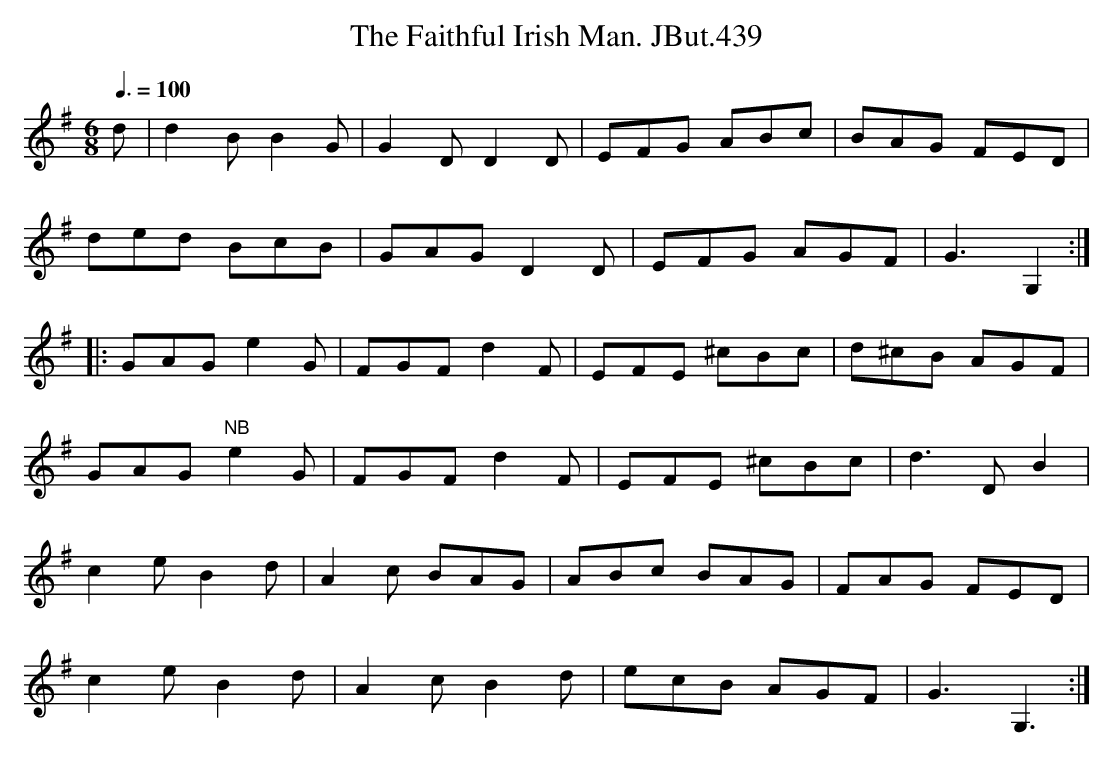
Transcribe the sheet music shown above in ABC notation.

X:1
T:Faithful Irish Man. JBut.439, The
M:6/8
L:1/8
Q:3/8=100
K:G
d|d2B B2G|G2D D2D|EFG ABc|BAG FED|
ded BcB|GAG D2D|EFG AGF|G3 G,2:|
|:GAG e2G|FGF d2F|EFE ^cBc|d^cB AGF|
GAG "NB"e2G|FGF d2F|EFE ^cBc|d3 DB2|
c2e  B2d|A2c BAG|ABc BAG|FAG FED|
c2e B2d|A2c B2d|ecB AGF|G3 G,3:|
